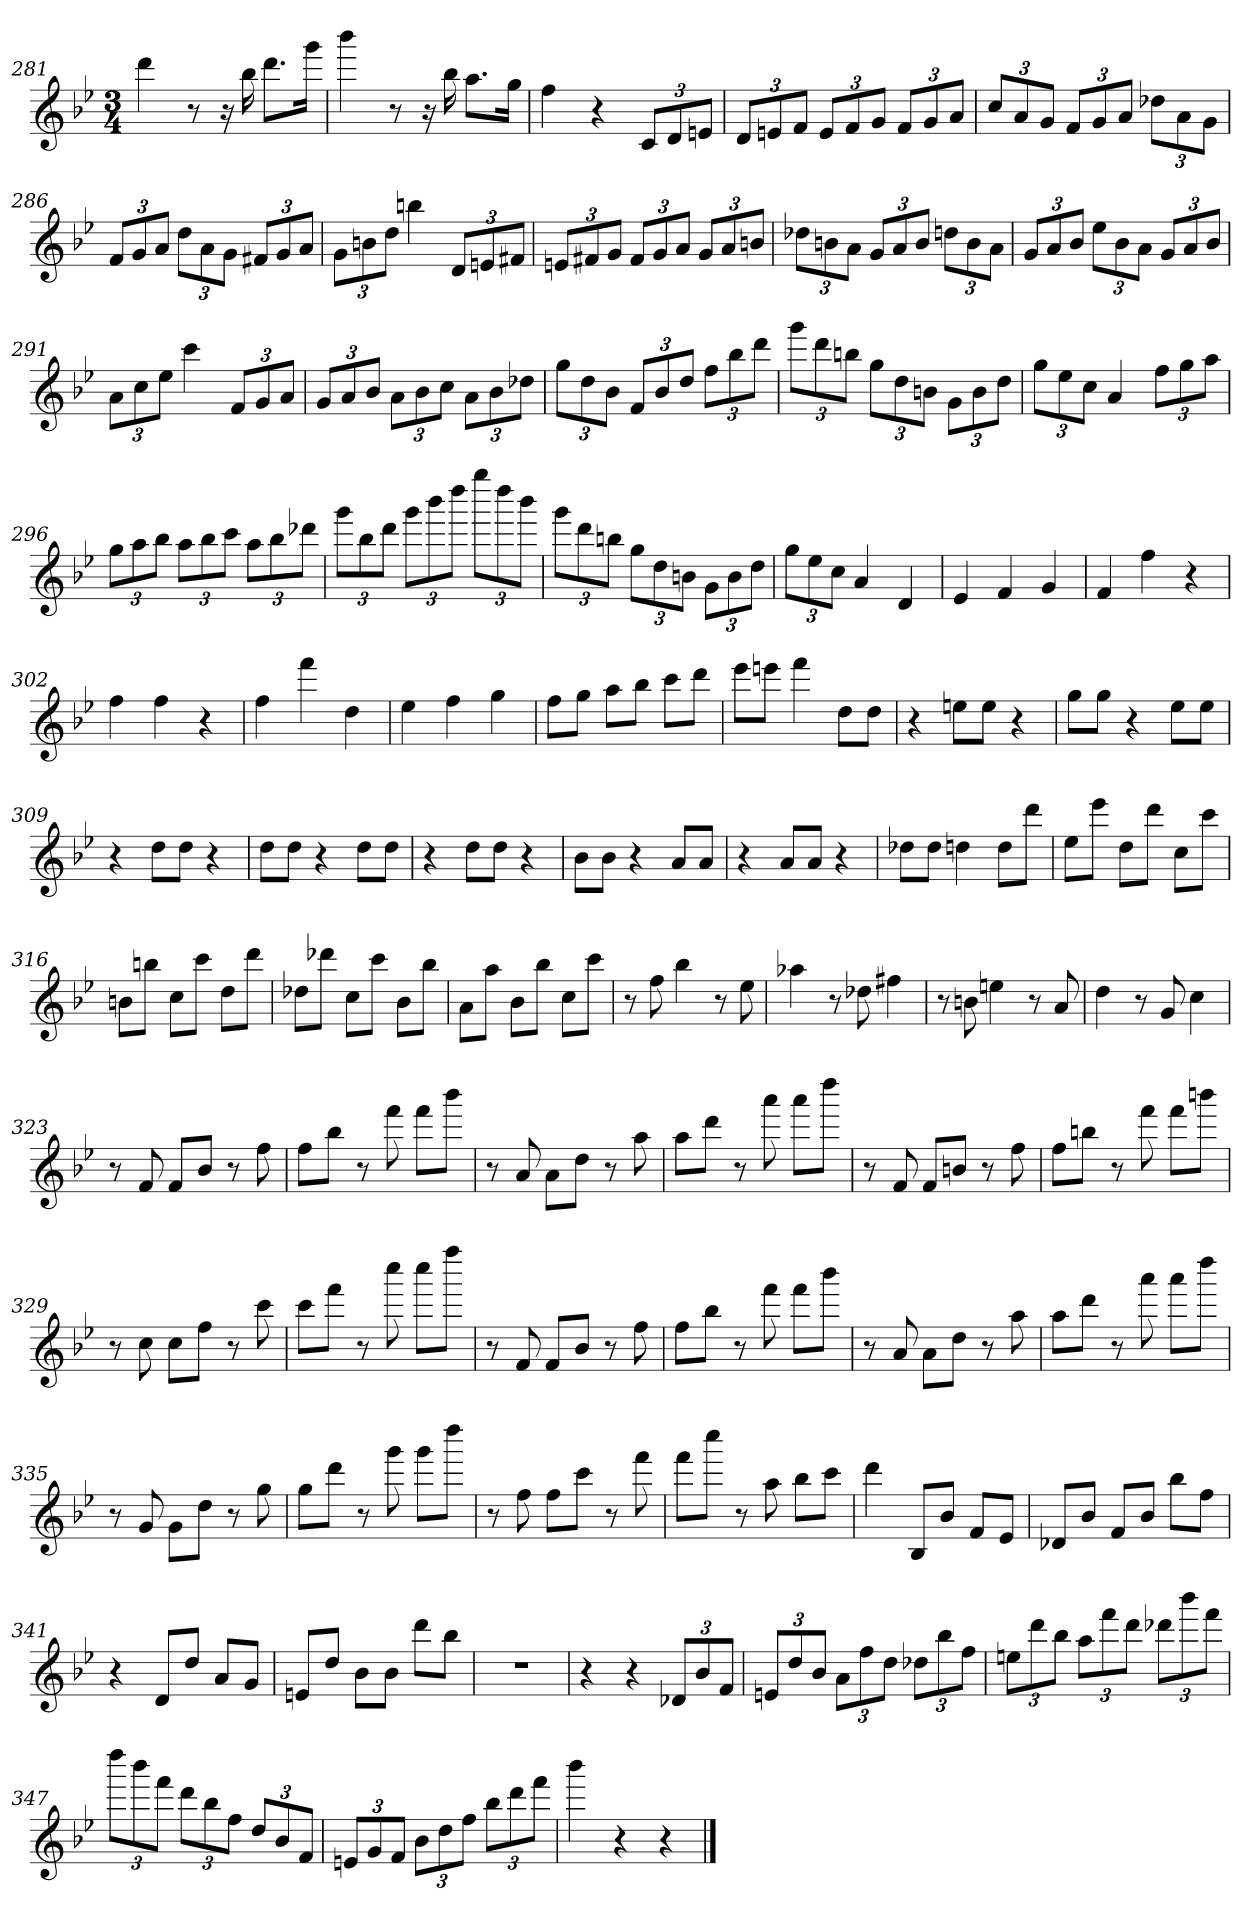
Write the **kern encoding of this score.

**kern
*part1
*staff1
*clefG2
*k[b-e-]
*B-:
*M3/4
=281
4ddd
8r
16r
16bb-
8.ddd\L
16ggg\Jk
=282
4bbb-
8r
16r
16bb-
8.aa\L
16gg\Jk
=283
4ff
4r
12c/L
12d/
12en/J
=284
12d/L
12en/
12f/J
12e/L
12f/
12g/J
12f/L
12g/
12a/J
=285
12cc/L
12a/
12g/J
12f/L
12g/
12a/J
12dd-X\L
12a\
12g\J
=286
12f/L
12g/
12a/J
12dd\L
12a\
12g\J
12f#X/L
12g/
12a/J
=287
12g\L
12bn\
12dd\J
4bbn
12d/L
12en/
12f#X/J
=288
12en/L
12f#X/
12g/J
12f#/L
12g/
12a/J
12g/L
12a/
12bn/J
=289
12dd-X\L
12bn\
12a\J
12g/L
12a/
12b/J
12ddn\L
12b\
12a\J
=290
12g/L
12a/
12b-/J
12ee-\L
12b-\
12a\J
12g/L
12a/
12b-/J
=291
12a\L
12cc\
12ee-\J
4ccc
12f/L
12g/
12a/J
=292
12g/L
12a/
12b-/J
12a\L
12b-\
12cc\J
12a\L
12b-\
12dd-X\J
=293
12gg\L
12dd\
12b-\J
12f/L
12b-/
12dd/J
12ff\L
12bb-\
12ddd\J
=294
12ggg\L
12ddd\
12bbn\J
12gg\L
12dd\
12bn\J
12g\L
12b\
12dd\J
=295
12gg\L
12ee-\
12cc\J
4a
12ff\L
12gg\
12aa\J
=296
12gg\L
12aa\
12bb-\J
12aa\L
12bb-\
12ccc\J
12aa\L
12bb-\
12ddd-X\J
=297
12ggg\L
12bb-\
12ddd\J
12ggg\L
12bbb-\
12dddd\J
12gggg\L
12dddd\
12bbb-\J
=298
12ggg\L
12ddd\
12bbn\J
12gg\L
12dd\
12bn\J
12g\L
12b\
12dd\J
=299
12gg\L
12ee-\
12cc\J
4a
4d
=300
4e-
4f
4g
=301
4f
4ff
4r
=302
4ff
4ff
4r
=303
4ff
4fff
4dd
=304
4ee-
4ff
4gg
=305
8ff\L
8gg\J
8aa\L
8bb-\J
8ccc\L
8ddd\J
=306
8eee-\L
8eeen\J
4fff
8dd\L
8dd\J
=307
4r
8een\L
8ee\J
4r
=308
8gg\L
8gg\J
4r
8ee-\L
8ee-\J
=309
4r
8dd\L
8dd\J
4r
=310
8dd\L
8dd\J
4r
8dd\L
8dd\J
=311
4r
8dd\L
8dd\J
4r
=312
8b-\L
8b-\J
4r
8a/L
8a/J
=313
4r
8a/L
8a/J
4r
=314
8dd-X\L
8dd-\J
4ddn
8dd\L
8ddd\J
=315
8ee-\L
8eee-\J
8dd\L
8ddd\J
8cc\L
8ccc\J
=316
8bn\L
8bbn\J
8cc\L
8ccc\J
8dd\L
8ddd\J
=317
8dd-X\L
8ddd-X\J
8cc\L
8ccc\J
8b-\L
8bb-\J
=318
8a\L
8aa\J
8b-\L
8bb-\J
8cc\L
8ccc\J
=319
8r
8ff
4bb-
8r
8ee-
=320
4aa-X
8r
8dd-X
4ff#X
=321
8r
8bn
4een
8r
8a
=322
4dd
8r
8g
4cc
=323
8r
8f
8f/L
8b-/J
8r
8ff
=324
8ff\L
8bb-\J
8r
8fff
8fff\L
8bbb-\J
=325
8r
8a
8a\L
8dd\J
8r
8aa
=326
8aa\L
8ddd\J
8r
8aaa
8aaa\L
8dddd\J
=327
8r
8f
8f/L
8bn/J
8r
8ff
=328
8ff\L
8bbn\J
8r
8fff
8fff\L
8bbbn\J
=329
8r
8cc
8cc\L
8ff\J
8r
8ccc
=330
8ccc\L
8fff\J
8r
8cccc
8cccc\L
8ffff\J
=331
8r
8f
8f/L
8b-/J
8r
8ff
=332
8ff\L
8bb-\J
8r
8fff
8fff\L
8bbb-\J
=333
8r
8a
8a\L
8dd\J
8r
8aa
=334
8aa\L
8ddd\J
8r
8aaa
8aaa\L
8dddd\J
=335
8r
8g
8g\L
8dd\J
8r
8gg
=336
8gg\L
8ddd\J
8r
8ggg
8ggg\L
8dddd\J
=337
8r
8ff
8ff\L
8ccc\J
8r
8fff
=338
8fff\L
8cccc\J
8r
8aa
8bb-\L
8ccc\J
=339
4ddd
8B-/L
8b-/J
8f/L
8e-/J
=340
8d-X/L
8b-/J
8f/L
8b-/J
8bb-\L
8ff\J
=341
4r
8d/L
8dd/J
8a/L
8g/J
=342
8en/L
8dd/J
8b-\L
8b-\J
8ddd\L
8bb-\J
=343
2.r
=344
4r
4r
12d-X/L
12b-/
12f/J
=345
12en/L
12dd/
12b-/J
12a\L
12ff\
12dd\J
12dd-X\L
12bb-\
12ff\J
=346
12een\L
12ddd\
12bb-\J
12aa\L
12fff\
12ddd\J
12ddd-X\L
12bbb-\
12fff\J
=347
12dddd\L
12bbb-\
12fff\J
12ddd\L
12bb-\
12ff\J
12dd/L
12b-/
12f/J
=348
12en/L
12g/
12f/J
12b-\L
12dd\
12ff\J
12bb-\L
12ddd\
12fff\J
=349
4bbb-
4r
4r
==
*-
